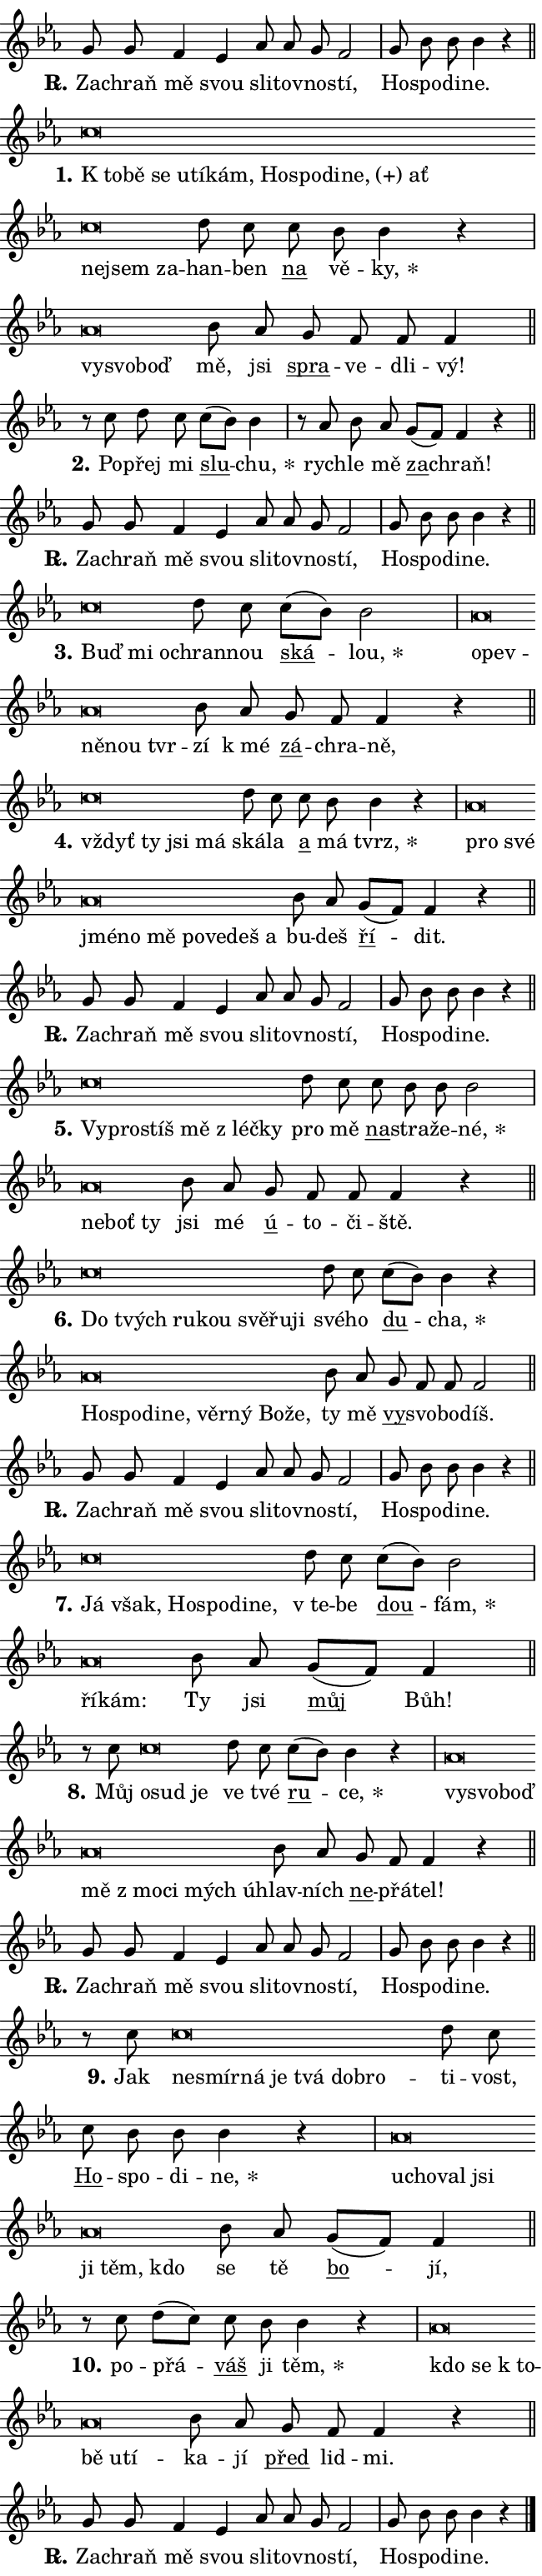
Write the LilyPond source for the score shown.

\version "2.24.0"
\header { tagline = "" }
\paper {
  indent = 0\cm
  top-margin = 0\cm
  right-margin = 0.13\cm % to fit lyric hyphens
  bottom-margin = 0\cm
  left-margin = 0\cm
  paper-width = 11\cm
  page-breaking = #ly:one-page-breaking
  system-system-spacing.basic-distance = #11
  score-system-spacing.basic-distance = #11
  ragged-last = ##f
}


%% Author: Thomas Morley
%% https://lists.gnu.org/archive/html/lilypond-user/2020-05/msg00002.html
#(define (line-position grob)
"Returns position of @var[grob} in current system:
   @code{'start}, if at first time-step
   @code{'end}, if at last time-step
   @code{'middle} otherwise
"
  (let* ((col (ly:item-get-column grob))
         (ln (ly:grob-object col 'left-neighbor))
         (rn (ly:grob-object col 'right-neighbor))
         (col-to-check-left (if (ly:grob? ln) ln col))
         (col-to-check-right (if (ly:grob? rn) rn col))
         (break-dir-left
           (and
             (ly:grob-property col-to-check-left 'non-musical #f)
             (ly:item-break-dir col-to-check-left)))
         (break-dir-right
           (and
             (ly:grob-property col-to-check-right 'non-musical #f)
             (ly:item-break-dir col-to-check-right))))
        (cond ((eqv? 1 break-dir-left) 'start)
              ((eqv? -1 break-dir-right) 'end)
              (else 'middle))))

#(define (tranparent-at-line-position vctor)
  (lambda (grob)
  "Relying on @code{line-position} select the relevant enry from @var{vctor}.
Used to determine transparency,"
    (case (line-position grob)
      ((end) (not (vector-ref vctor 0)))
      ((middle) (not (vector-ref vctor 1)))
      ((start) (not (vector-ref vctor 2))))))

noteHeadBreakVisibility =
#(define-music-function (break-visibility)(vector?)
"Makes @code{NoteHead}s transparent relying on @var{break-visibility}"
#{
  \override NoteHead.transparent =
    #(tranparent-at-line-position break-visibility)
#})

#(define delete-ledgers-for-transparent-note-heads
  (lambda (grob)
    "Reads whether a @code{NoteHead} is transparent.
If so this @code{NoteHead} is removed from @code{'note-heads} from
@var{grob}, which is supposed to be @code{LedgerLineSpanner}.
As a result ledgers are not printed for this @code{NoteHead}"
    (let* ((nhds-array (ly:grob-object grob 'note-heads))
           (nhds-list
             (if (ly:grob-array? nhds-array)
                 (ly:grob-array->list nhds-array)
                 '()))
           ;; Relies on the transparent-property being done before
           ;; Staff.LedgerLineSpanner.after-line-breaking is executed.
           ;; This is fragile ...
           (to-keep
             (remove
               (lambda (nhd)
                 (ly:grob-property nhd 'transparent #f))
               nhds-list)))
      ;; TODO find a better method to iterate over grob-arrays, similiar
      ;; to filter/remove etc for lists
      ;; For now rebuilt from scratch
      (set! (ly:grob-object grob 'note-heads)  '())
      (for-each
        (lambda (nhd)
          (ly:pointer-group-interface::add-grob grob 'note-heads nhd))
        to-keep))))

squashNotes = {
  \override NoteHead.X-extent = #'(-0.2 . 0.2)
  \override NoteHead.Y-extent = #'(-0.75 . 0)
  \override NoteHead.stencil =
    #(lambda (grob)
       (let ((pos (ly:grob-property grob 'staff-position)))
         (begin
           (if (< pos -7) (display "ERROR: Lower brevis then expected\n") (display ""))
           (if (<= pos -6) ly:text-interface::print ly:note-head::print))))
}
unSquashNotes = {
  \revert NoteHead.X-extent
  \revert NoteHead.Y-extent
  \revert NoteHead.stencil
}

hideNotes = \noteHeadBreakVisibility #begin-of-line-visible
unHideNotes = \noteHeadBreakVisibility #all-visible

% work-around for resetting accidentals
% https://lilypond.org/doc/v2.23/Documentation/notation/displaying-rhythms#unmetered-music
cadenzaMeasure = {
  \cadenzaOff
  \partial 1024 s1024
  \cadenzaOn
}

#(define-markup-command (accent layout props text) (markup?)
  "Underline accented syllable"
  (interpret-markup layout props
    #{\markup \override #'(offset . 4.3) \underline { #text }#}))

responsum = \markup \concat {
  "R" \hspace #-1.05 \path #0.1 #'((moveto 0 0.07) (lineto 0.9 0.8)) \hspace #0.05 "."
}

spaceSize = #0.6828661417322834 % exact space size for TeX Gyre Schola

\layout {
  \context {
    \Staff
    \remove "Time_signature_engraver"
    \override LedgerLineSpanner.after-line-breaking = #delete-ledgers-for-transparent-note-heads
  }
  \context {
    \Lyrics {
      \override LyricSpace.minimum-distance = \spaceSize
      \override LyricText.font-name = #"TeX Gyre Schola"
      \override LyricText.font-size = 1
      \override StanzaNumber.font-name = #"TeX Gyre Schola Bold"
      \override StanzaNumber.font-size = 1
    }
  }
  \context {
    \Score 
    \override NoteHead.text =
      #(lambda (grob) 
        (let ((pos (ly:grob-property grob 'staff-position)))
          #{\markup {
            \combine
              \halign #-0.55 \raise #(if (= pos -6) 0 0.5) \override #'(thickness . 2) \draw-line #'(3.2 . 0)
              \musicglyph "noteheads.sM1"
          }#}))
  }
}

% magnetic-lyrics.ily
%
%   written by
%     Jean Abou Samra <jean@abou-samra.fr>
%     Werner Lemberg <wl@gnu.org>
%
%   adapted by
%     Jiri Hon <jiri.hon@gmail.com>
%
% Version 2022-Apr-15

% https://www.mail-archive.com/lilypond-user@gnu.org/msg149350.html

#(define (Left_hyphen_pointer_engraver context)
   "Collect syllable-hyphen-syllable occurrences in lyrics and store
them in properties.  This engraver only looks to the left.  For
example, if the lyrics input is @code{foo -- bar}, it does the
following.

@itemize @bullet
@item
Set the @code{text} property of the @code{LyricHyphen} grob between
@q{foo} and @q{bar} to @code{foo}.

@item
Set the @code{left-hyphen} property of the @code{LyricText} grob with
text @q{foo} to the @code{LyricHyphen} grob between @q{foo} and
@q{bar}.
@end itemize

Use this auxiliary engraver in combination with the
@code{lyric-@/text::@/apply-@/magnetic-@/offset!} hook."
   (let ((hyphen #f)
         (text #f))
     (make-engraver
      (acknowledgers
       ((lyric-syllable-interface engraver grob source-engraver)
        (set! text grob)))
      (end-acknowledgers
       ((lyric-hyphen-interface engraver grob source-engraver)
        ;(when (not (grob::has-interface grob 'lyric-space-interface))
          (set! hyphen grob)));)
      ((stop-translation-timestep engraver)
       (when (and text hyphen)
         (ly:grob-set-object! text 'left-hyphen hyphen))
       (set! text #f)
       (set! hyphen #f)))))

#(define (lyric-text::apply-magnetic-offset! grob)
   "If the space between two syllables is less than the value in
property @code{LyricText@/.details@/.squash-threshold}, move the right
syllable to the left so that it gets concatenated with the left
syllable.

Use this function as a hook for
@code{LyricText@/.after-@/line-@/breaking} if the
@code{Left_@/hyphen_@/pointer_@/engraver} is active."
   (let ((hyphen (ly:grob-object grob 'left-hyphen #f)))
     (when hyphen
       (let ((left-text (ly:spanner-bound hyphen LEFT)))
         (when (grob::has-interface left-text 'lyric-syllable-interface)
           (let* ((common (ly:grob-common-refpoint grob left-text X))
                  (this-x-ext (ly:grob-extent grob common X))
                  (left-x-ext
                   (begin
                     ;; Trigger magnetism for left-text.
                     (ly:grob-property left-text 'after-line-breaking)
                     (ly:grob-extent left-text common X)))
                  ;; `delta` is the gap width between two syllables.
                  (delta (- (interval-start this-x-ext)
                            (interval-end left-x-ext)))
                  (details (ly:grob-property grob 'details))
                  (threshold (assoc-get 'squash-threshold details 0.2)))
             (when (< delta threshold)
               (let* (;; We have to manipulate the input text so that
                      ;; ligatures crossing syllable boundaries are not
                      ;; disabled.  For languages based on the Latin
                      ;; script this is essentially a beautification.
                      ;; However, for non-Western scripts it can be a
                      ;; necessity.
                      (lt (ly:grob-property left-text 'text))
                      (rt (ly:grob-property grob 'text))
                      (is-space (grob::has-interface hyphen 'lyric-space-interface))
                      (space (if is-space " " ""))
                      (extra-delta (if is-space spaceSize 0))
                      ;; Append new syllable.
                      (ltrt-space (if (and (string? lt) (string? rt))
                                (string-append lt space rt)
                                (make-concat-markup (list lt space rt))))
                      ;; Right-align `ltrt` to the right side.
                      (ltrt-space-markup (grob-interpret-markup
                               grob
                               (make-translate-markup
                                (cons (interval-length this-x-ext) 0)
                                (make-right-align-markup ltrt-space)))))
                 (begin
                   ;; Don't print `left-text`.
                   (ly:grob-set-property! left-text 'stencil #f)
                   ;; Set text and stencil (which holds all collected
                   ;; syllables so far) and shift it to the left.
                   (ly:grob-set-property! grob 'text ltrt-space)
                   (ly:grob-set-property! grob 'stencil ltrt-space-markup)
                   (ly:grob-translate-axis! grob (- (- delta extra-delta)) X))))))))))


#(define (lyric-hyphen::displace-bounds-first grob)
   ;; Make very sure this callback isn't triggered too early.
   (let ((left (ly:spanner-bound grob LEFT))
         (right (ly:spanner-bound grob RIGHT)))
     (ly:grob-property left 'after-line-breaking)
     (ly:grob-property right 'after-line-breaking)
     (ly:lyric-hyphen::print grob)))

squashThreshold = #0.4

\layout {
  \context {
    \Lyrics
    \consists #Left_hyphen_pointer_engraver
    \override LyricText.after-line-breaking =
      #lyric-text::apply-magnetic-offset!
    \override LyricHyphen.stencil = #lyric-hyphen::displace-bounds-first
    \override LyricText.details.squash-threshold = \squashThreshold
    \override LyricHyphen.minimum-distance = 0
    \override LyricHyphen.minimum-length = \squashThreshold
  }
}

squashText = \override LyricText.details.squash-threshold = 9999
unSquashText = \override LyricText.details.squash-threshold = \squashThreshold

leftText = \override LyricText.self-alignment-X = #LEFT
unLeftText = \revert LyricText.self-alignment-X

starOffset = #(lambda (grob) 
                (let ((x_offset (ly:self-alignment-interface::aligned-on-x-parent grob)))
                  (if (= x_offset 0) 0 (+ x_offset 1.2))))

star = #(define-music-function (syllable)(string?)
"Append star separator at the end of a syllable"
#{
  \once \override LyricText.X-offset = #starOffset
  \lyricmode { \markup {
    #syllable
    \override #'((font-name . "TeX Gyre Schola Bold")) \hspace #0.2 \lower #0.65 \larger "*"
  } }
#})

starAccent = #(define-music-function (syllable)(string?)
"Append star separator at the end of a syllable and make accent"
#{
  \once \override LyricText.X-offset = #starOffset
  \lyricmode { \markup {
    \accent #syllable
    \override #'((font-name . "TeX Gyre Schola Bold")) \hspace #0.2 \lower #0.65 \larger "*"
  } }
#})

breath = #(define-music-function (syllable)(string?)
"Append breathing indicator at the end of a syllable"
#{
  \lyricmode { \markup { #syllable "+" } }
#})

optionalBreath = #(define-music-function (syllable)(string?)
"Append optional breathing indicator at the end of a syllable"
#{
  \lyricmode { \markup { #syllable "(+)" } }
#})


\score {
    <<
        \new Voice = "melody" { \cadenzaOn \key es \major \relative { g'8 g f4 es \bar "" as8 as g f2 \cadenzaMeasure \bar "|" g8 bes bes bes4 r \cadenzaMeasure \bar "||" \break } }
        \new Lyrics \lyricsto "melody" { \lyricmode { \set stanza = \responsum
Za -- chraň mě svou sli -- tov -- no -- stí, Ho -- spo -- di -- ne. } }
    >>
    \layout {}
}

\score {
    <<
        \new Voice = "melody" { \cadenzaOn \key es \major \relative { \squashNotes c''\breve*1/16 \hideNotes \breve*1/16 \bar "" \breve*1/16 \bar "" \breve*1/16 \bar "" \breve*1/16 \bar "" \breve*1/16 \bar "" \breve*1/16 \bar "" \breve*1/16 \bar "" \breve*1/16 \bar "" \breve*1/16 \bar "" \breve*1/16 \bar "" \breve*1/16 \bar "" \breve*1/16 \breve*1/16 \bar "" \unHideNotes \unSquashNotes d8 c \bar "" c bes bes4 r \cadenzaMeasure \bar "|" \squashNotes as\breve*1/16 \hideNotes \breve*1/16 \breve*1/16 \bar "" \unHideNotes \unSquashNotes bes8 as \bar "" g f f f4 \cadenzaMeasure \bar "||" \break } }
        \new Lyrics \lyricsto "melody" { \lyricmode { \set stanza = "1."
\leftText "K to" -- \squashText bě se u -- tí -- kám, Ho -- spo -- di -- \optionalBreath ne, ať nej -- sem za -- \unLeftText \unSquashText han -- ben \markup \accent na vě -- \star ky, \leftText vy -- \squashText svo -- boď \unLeftText \unSquashText mě, jsi \markup \accent spra -- ve -- dli -- vý! } }
    >>
    \layout {}
}

\score {
    <<
        \new Voice = "melody" { \cadenzaOn \key es \major \relative { r8 c'' d8 c \bar "" c[( bes)] bes4 \cadenzaMeasure \bar "|" r8 as bes8 as \bar "" g[( f)] f4 r \cadenzaMeasure \bar "||" \break } }
        \new Lyrics \lyricsto "melody" { \lyricmode { \set stanza = "2."
Po -- přej mi \markup \accent slu -- \star chu, rych -- le mě \markup \accent za -- chraň! } }
    >>
    \layout {}
}

\score {
    <<
        \new Voice = "melody" { \cadenzaOn \key es \major \relative { g'8 g f4 es \bar "" as8 as g f2 \cadenzaMeasure \bar "|" g8 bes bes bes4 r \cadenzaMeasure \bar "||" \break } }
        \new Lyrics \lyricsto "melody" { \lyricmode { \set stanza = \responsum
Za -- chraň mě svou sli -- tov -- no -- stí, Ho -- spo -- di -- ne. } }
    >>
    \layout {}
}

\score {
    <<
        \new Voice = "melody" { \cadenzaOn \key es \major \relative { \squashNotes c''\breve*1/16 \hideNotes \breve*1/16 \breve*1/16 \bar "" \unHideNotes \unSquashNotes d8 c \bar "" c[( bes)] bes2 \cadenzaMeasure \bar "|" \squashNotes as\breve*1/16 \hideNotes \breve*1/16 \bar "" \breve*1/16 \bar "" \breve*1/16 \breve*1/16 \bar "" \unHideNotes \unSquashNotes bes8 as \bar "" g f f4 r \cadenzaMeasure \bar "||" \break } }
        \new Lyrics \lyricsto "melody" { \lyricmode { \set stanza = "3."
\leftText Buď \squashText mi o -- \unLeftText \unSquashText chran -- nou \markup \accent ská -- \star lou, \leftText o -- \squashText pev -- ně -- nou tvr -- \unLeftText \unSquashText zí "k mé" \markup \accent zá -- chra -- ně, } }
    >>
    \layout {}
}

\score {
    <<
        \new Voice = "melody" { \cadenzaOn \key es \major \relative { \squashNotes c''\breve*1/16 \hideNotes \breve*1/16 \bar "" \breve*1/16 \breve*1/16 \bar "" \unHideNotes \unSquashNotes d8 c \bar "" c bes bes4 r \cadenzaMeasure \bar "|" \squashNotes as\breve*1/16 \hideNotes \breve*1/16 \bar "" \breve*1/16 \bar "" \breve*1/16 \bar "" \breve*1/16 \bar "" \breve*1/16 \bar "" \breve*1/16 \bar "" \breve*1/16 \breve*1/16 \bar "" \unHideNotes \unSquashNotes bes8 as \bar "" g[( f)] f4 r \cadenzaMeasure \bar "||" \break } }
        \new Lyrics \lyricsto "melody" { \lyricmode { \set stanza = "4."
\leftText vždyť \squashText ty jsi má \unLeftText \unSquashText ská -- la \markup \accent a má \star tvrz, \leftText pro \squashText své jmé -- no mě po -- ve -- deš a \unLeftText \unSquashText bu -- deš \markup \accent ří -- dit. } }
    >>
    \layout {}
}

\score {
    <<
        \new Voice = "melody" { \cadenzaOn \key es \major \relative { g'8 g f4 es \bar "" as8 as g f2 \cadenzaMeasure \bar "|" g8 bes bes bes4 r \cadenzaMeasure \bar "||" \break } }
        \new Lyrics \lyricsto "melody" { \lyricmode { \set stanza = \responsum
Za -- chraň mě svou sli -- tov -- no -- stí, Ho -- spo -- di -- ne. } }
    >>
    \layout {}
}

\score {
    <<
        \new Voice = "melody" { \cadenzaOn \key es \major \relative { \squashNotes c''\breve*1/16 \hideNotes \breve*1/16 \bar "" \breve*1/16 \bar "" \breve*1/16 \bar "" \breve*1/16 \breve*1/16 \bar "" \unHideNotes \unSquashNotes d8 c \bar "" c bes bes bes2 \cadenzaMeasure \bar "|" \squashNotes as\breve*1/16 \hideNotes \breve*1/16 \breve*1/16 \bar "" \unHideNotes \unSquashNotes bes8 as \bar "" g f f f4 r \cadenzaMeasure \bar "||" \break } }
        \new Lyrics \lyricsto "melody" { \lyricmode { \set stanza = "5."
\leftText Vy -- \squashText pro -- stíš mě "z léč" -- ky \unLeftText \unSquashText pro mě \markup \accent na -- stra -- že -- \star né, \leftText ne -- \squashText boť ty \unLeftText \unSquashText jsi mé \markup \accent ú -- to -- či -- ště. } }
    >>
    \layout {}
}

\score {
    <<
        \new Voice = "melody" { \cadenzaOn \key es \major \relative { \squashNotes c''\breve*1/16 \hideNotes \breve*1/16 \bar "" \breve*1/16 \bar "" \breve*1/16 \bar "" \breve*1/16 \bar "" \breve*1/16 \breve*1/16 \bar "" \unHideNotes \unSquashNotes d8 c \bar "" c[( bes)] bes4 r \cadenzaMeasure \bar "|" \squashNotes as\breve*1/16 \hideNotes \breve*1/16 \bar "" \breve*1/16 \bar "" \breve*1/16 \bar "" \breve*1/16 \bar "" \breve*1/16 \bar "" \breve*1/16 \breve*1/16 \bar "" \unHideNotes \unSquashNotes bes8 as \bar "" g f f f2 \cadenzaMeasure \bar "||" \break } }
        \new Lyrics \lyricsto "melody" { \lyricmode { \set stanza = "6."
\leftText Do \squashText tvých ru -- kou svě -- řu -- ji \unLeftText \unSquashText své -- ho \markup \accent du -- \star cha, \leftText Ho -- \squashText spo -- di -- ne, věr -- ný Bo -- že, \unLeftText \unSquashText ty mě \markup \accent vy -- svo -- bo -- díš. } }
    >>
    \layout {}
}

\score {
    <<
        \new Voice = "melody" { \cadenzaOn \key es \major \relative { g'8 g f4 es \bar "" as8 as g f2 \cadenzaMeasure \bar "|" g8 bes bes bes4 r \cadenzaMeasure \bar "||" \break } }
        \new Lyrics \lyricsto "melody" { \lyricmode { \set stanza = \responsum
Za -- chraň mě svou sli -- tov -- no -- stí, Ho -- spo -- di -- ne. } }
    >>
    \layout {}
}

\score {
    <<
        \new Voice = "melody" { \cadenzaOn \key es \major \relative { \squashNotes c''\breve*1/16 \hideNotes \breve*1/16 \bar "" \breve*1/16 \bar "" \breve*1/16 \bar "" \breve*1/16 \breve*1/16 \bar "" \unHideNotes \unSquashNotes d8 c \bar "" c[( bes)] bes2 \cadenzaMeasure \bar "|" \squashNotes as\breve*1/16 \hideNotes \breve*1/16 \bar "" \unHideNotes \unSquashNotes bes8 as \bar "" g[( f)] f4 \cadenzaMeasure \bar "||" \break } }
        \new Lyrics \lyricsto "melody" { \lyricmode { \set stanza = "7."
\leftText Já \squashText však, Ho -- spo -- di -- ne, \unLeftText \unSquashText "v te" -- be \markup \accent dou -- \star fám, \leftText ří -- \squashText kám: \unLeftText \unSquashText Ty jsi \markup \accent můj Bůh! } }
    >>
    \layout {}
}

\score {
    <<
        \new Voice = "melody" { \cadenzaOn \key es \major \relative { r8 c''8 \squashNotes c\breve*1/16 \hideNotes \breve*1/16 \breve*1/16 \bar "" \unHideNotes \unSquashNotes d8 c \bar "" c[( bes)] bes4 r \cadenzaMeasure \bar "|" \squashNotes as\breve*1/16 \hideNotes \breve*1/16 \bar "" \breve*1/16 \bar "" \breve*1/16 \bar "" \breve*1/16 \bar "" \breve*1/16 \bar "" \breve*1/16 \breve*1/16 \bar "" \unHideNotes \unSquashNotes bes8 as \bar "" g f f4 r \cadenzaMeasure \bar "||" \break } }
        \new Lyrics \lyricsto "melody" { \lyricmode { \set stanza = "8."
Můj \leftText o -- \squashText sud je \unLeftText \unSquashText ve tvé \markup \accent ru -- \star ce, \leftText vy -- \squashText svo -- boď mě "z mo" -- ci mých ú -- \unLeftText \unSquashText hlav -- ních \markup \accent ne -- přá -- tel! } }
    >>
    \layout {}
}

\score {
    <<
        \new Voice = "melody" { \cadenzaOn \key es \major \relative { g'8 g f4 es \bar "" as8 as g f2 \cadenzaMeasure \bar "|" g8 bes bes bes4 r \cadenzaMeasure \bar "||" \break } }
        \new Lyrics \lyricsto "melody" { \lyricmode { \set stanza = \responsum
Za -- chraň mě svou sli -- tov -- no -- stí, Ho -- spo -- di -- ne. } }
    >>
    \layout {}
}

\score {
    <<
        \new Voice = "melody" { \cadenzaOn \key es \major \relative { r8 c''8 \squashNotes c\breve*1/16 \hideNotes \breve*1/16 \bar "" \breve*1/16 \bar "" \breve*1/16 \bar "" \breve*1/16 \bar "" \breve*1/16 \breve*1/16 \bar "" \unHideNotes \unSquashNotes d8 c \bar "" c bes bes bes4 r \cadenzaMeasure \bar "|" \squashNotes as\breve*1/16 \hideNotes \breve*1/16 \bar "" \breve*1/16 \bar "" \breve*1/16 \bar "" \breve*1/16 \bar "" \breve*1/16 \breve*1/16 \bar "" \unHideNotes \unSquashNotes bes8 as \bar "" g[( f)] f4 \cadenzaMeasure \bar "||" \break } }
        \new Lyrics \lyricsto "melody" { \lyricmode { \set stanza = "9."
Jak \leftText ne -- \squashText smír -- ná je tvá dob -- ro -- \unLeftText \unSquashText ti -- vost, \markup \accent Ho -- spo -- di -- \star ne, \leftText u -- \squashText cho -- val jsi ji těm, kdo \unLeftText \unSquashText se tě \markup \accent bo -- jí, } }
    >>
    \layout {}
}

\score {
    <<
        \new Voice = "melody" { \cadenzaOn \key es \major \relative { r8 c'' d8[( c)] \bar "" c bes bes4 r \cadenzaMeasure \bar "|" \squashNotes as\breve*1/16 \hideNotes \breve*1/16 \bar "" \breve*1/16 \bar "" \breve*1/16 \bar "" \breve*1/16 \breve*1/16 \bar "" \unHideNotes \unSquashNotes bes8 as \bar "" g f f4 r \cadenzaMeasure \bar "||" \break } }
        \new Lyrics \lyricsto "melody" { \lyricmode { \set stanza = "10."
po -- přá -- \markup \accent váš ji \star těm, \leftText kdo \squashText se "k to" -- bě u -- tí -- \unLeftText \unSquashText ka -- jí \markup \accent před lid -- mi. } }
    >>
    \layout {}
}

\score {
    <<
        \new Voice = "melody" { \cadenzaOn \key es \major \relative { g'8 g f4 es \bar "" as8 as g f2 \cadenzaMeasure \bar "|" g8 bes bes bes4 r \cadenzaMeasure \bar "||" \break } \bar "|." }
        \new Lyrics \lyricsto "melody" { \lyricmode { \set stanza = \responsum
Za -- chraň mě svou sli -- tov -- no -- stí, Ho -- spo -- di -- ne. } }
    >>
    \layout {}
}
